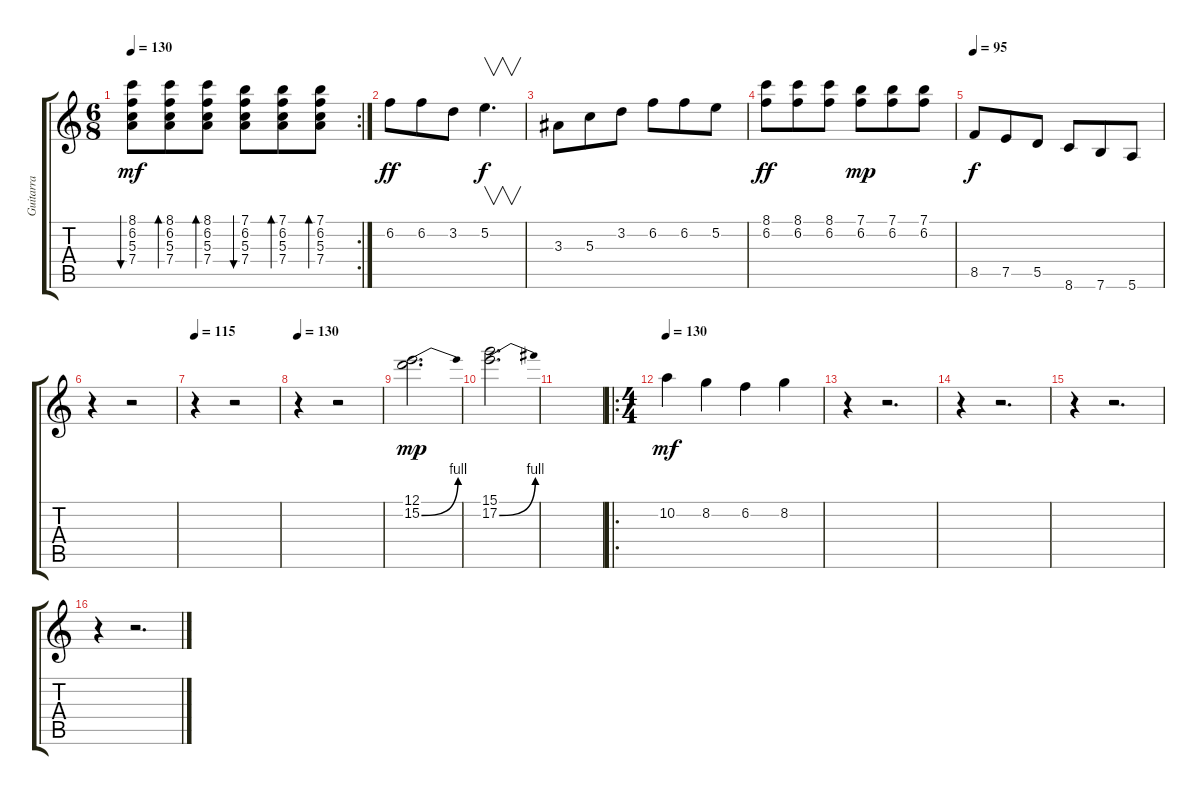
\track ("Guitarra" "Guitarra") {instrument acousticguitarsteel}
\staff {score tabs}
\tuning (E4 B3 G3 D3 A2 E2) {hide}
\rc 2
\ts (6 8)
\tempo 130
\clef g2
\ks c
(8.1 6.2 5.3 7.4).8{bu 30 dy mf} (8.1 6.2 5.3 7.4).8{bd 30} (8.1 6.2 5.3 7.4).8{bd 30} (7.1 6.2 5.3 7.4).8{bu 30} (7.1 6.2 5.3 7.4).8{bd 30} (7.1 6.2 5.3 7.4).8{bd 30} |
6.2.8{dy ff} 6.2.8 3.2.8 5.2.4{v d dy f} |
3.3.8 5.3.8 3.2.8 6.2.8 6.2.8 5.2.8 |
(8.1 6.2).8{dy ff} (8.1 6.2).8 (8.1 6.2).8 (7.1 6.2).8{dy mp} (7.1 6.2).8 (7.1 6.2).8 |
\tempo 95
8.5.8{dy f} 7.5.8 5.5.8 8.6.8 7.6.8 5.6.8 |
r.4 r.2 |
\tempo 115
r.4 r.2 |
\tempo 130
r.4 r.2 |
(12.1 15.2{be (bend 0 0 60 4)}).2{d dy mp} |
(15.1 17.2{be (bend 0 0 60 4)}).2{d} |
|
\ro
\ts (4 4)
\tempo 130
10.2.4{dy mf} 8.2.4 6.2.4 8.2.4 |
r.4 r.2{d} |
r.4 r.2{d} |
r.4 r.2{d} |
r.4 r.2{d}
